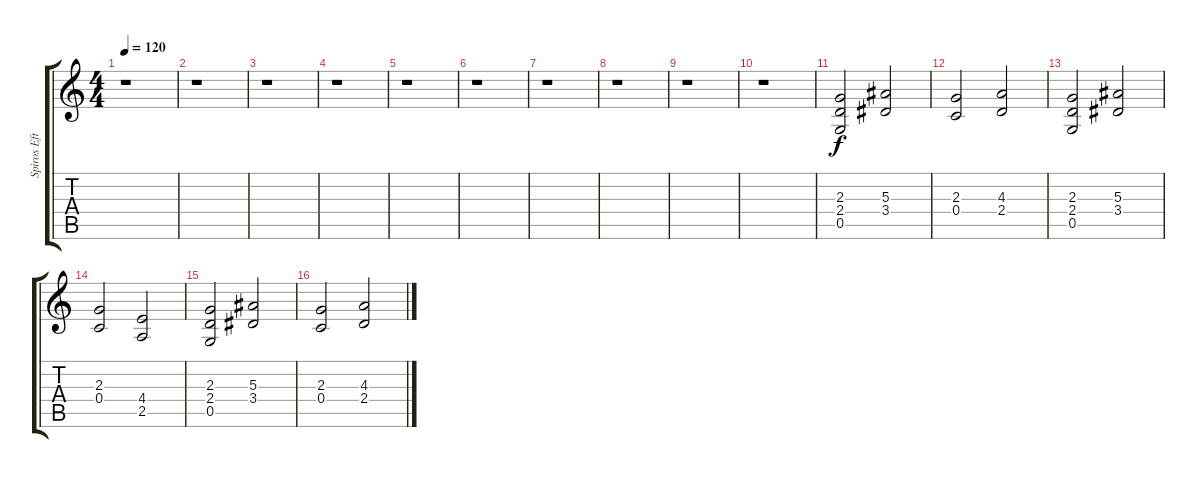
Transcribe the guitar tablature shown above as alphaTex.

\track ("Spiros Efthimiadis" "Spiros Eft") {instrument distortionguitar}
\staff {score tabs}
\tuning (D4 A3 F3 C3 G2 D2) {hide}
\ts (4 4)
\tempo 120
\clef g2
\ks c
r.1{dy f} |
r.1 |
r.1 |
r.1 |
r.1 |
r.1 |
r.1 |
r.1 |
r.1 |
r.1 |
(2.3 2.4 0.5).2 (5.3 3.4).2 |
(2.3 0.4).2 (4.3 2.4).2 |
(2.3 2.4 0.5).2 (5.3 3.4).2 |
(2.3 0.4).2 (4.4 2.5).2 |
(2.3 2.4 0.5).2 (5.3 3.4).2 |
(2.3 0.4).2 (4.3 2.4).2
